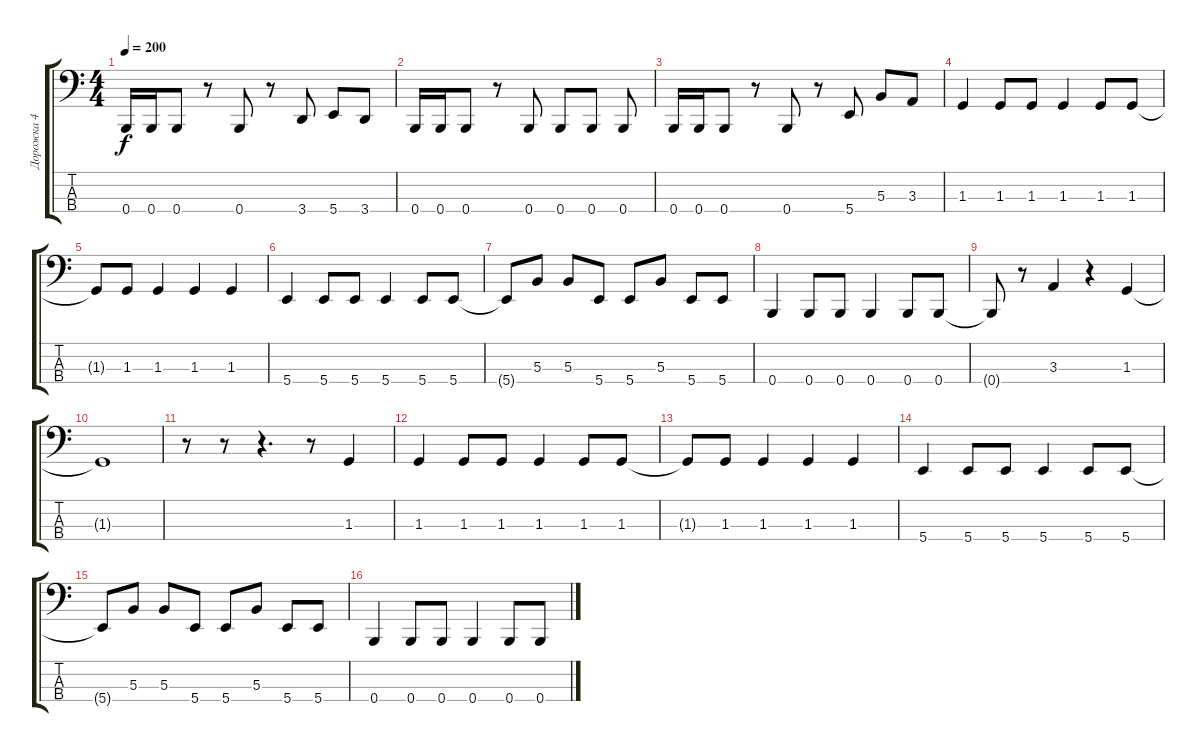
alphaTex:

\track ("Дорожка 4" "Дорожка 4") {instrument electricbassfinger}
\staff {score tabs}
\tuning (E2 B1 Gb1 B0) {hide}
\ts (4 4)
\tempo 200
\clef f4
\ks c
0.4.16{dy f} 0.4.16 0.4.8 r.8 0.4.8 r.8 3.4.8 5.4.8 3.4.8 |
0.4.16 0.4.16 0.4.8 r.8 0.4.8 0.4.8 0.4.8 0.4.8 |
0.4.16 0.4.16 0.4.8 r.8 0.4.8 r.8 5.4.8 5.3.8 3.3.8 |
1.3.4 1.3.8 1.3.8 1.3.4 1.3.8 1.3.8 |
1.3{t}.8 1.3.8 1.3.4 1.3.4 1.3.4 |
5.4.4 5.4.8 5.4.8 5.4.4 5.4.8 5.4.8 |
5.4{t}.8 5.3.8 5.3.8 5.4.8 5.4.8 5.3.8 5.4.8 5.4.8 |
0.4.4 0.4.8 0.4.8 0.4.4 0.4.8 0.4.8 |
0.4{t}.8 r.8 3.3.4 r.4 1.3.4 |
1.3{t}.1 |
r.8 r.8 r.4{d} r.8 1.3.4 |
1.3.4 1.3.8 1.3.8 1.3.4 1.3.8 1.3.8 |
1.3{t}.8 1.3.8 1.3.4 1.3.4 1.3.4 |
5.4.4 5.4.8 5.4.8 5.4.4 5.4.8 5.4.8 |
5.4{t}.8 5.3.8 5.3.8 5.4.8 5.4.8 5.3.8 5.4.8 5.4.8 |
0.4.4 0.4.8 0.4.8 0.4.4 0.4.8 0.4.8
